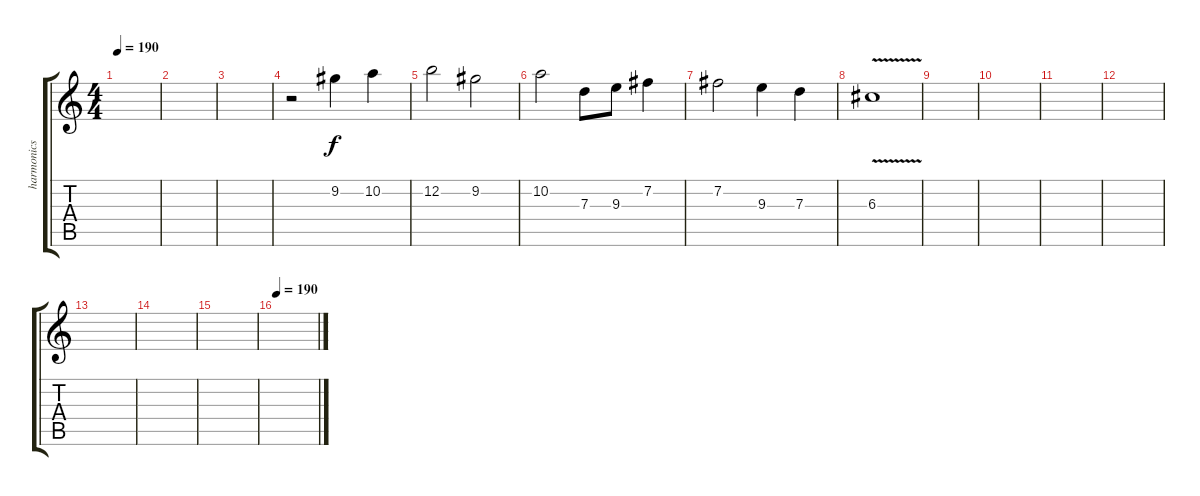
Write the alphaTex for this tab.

\track ("harmonics" "harmonics") {instrument acousticguitarsteel}
\staff {score tabs}
\tuning (E4 B3 G3 D3 A2 E2) {hide}
\ts (4 4)
\tempo 190
\clef g2
\ks c
|
|
|
r.2 9.2.4 10.2.4 |
12.2.2 9.2.2 |
10.2.2 7.3.8 9.3.8 7.2.4 |
7.2.2 9.3.4 7.3.4 |
6.3{v}.1 |
|
|
|
|
|
|
|
\tempo 190
